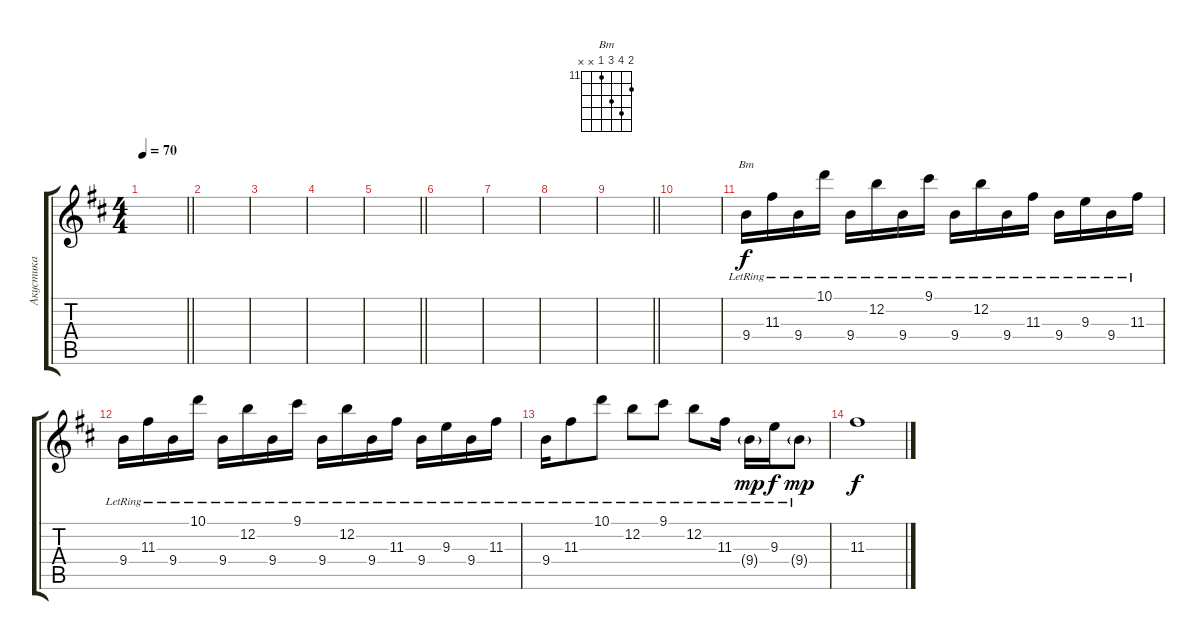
\track ("Акустика" "Акустика") {instrument electricguitarjazz}
\staff {score tabs}
\tuning (E4 B3 G3 D3 A2 D2) {hide}
\chord ("Bm" 12 14 13 11 x x) {firstfret 11}
\ts (4 4)
\tempo 70
\clef g2
\barLineRight lightlight
\ks bminor
|
|
|
|
\barLineRight lightlight
|
|
|
|
\barLineRight lightlight
|
|
9.4{lr}.16{ch "Bm"} 11.3{lr}.16 9.4{lr}.16 10.1{lr}.16 9.4{lr}.16 12.2{lr}.16 9.4{lr}.16 9.1{lr}.16 9.4{lr}.16 12.2{lr}.16 9.4{lr}.16 11.3{lr}.16 9.4{lr}.16 9.3{lr}.16 9.4{lr}.16 11.3{lr}.16 |
9.4{lr}.16 11.3{lr}.16 9.4{lr}.16 10.1{lr}.16 9.4{lr}.16 12.2{lr}.16 9.4{lr}.16 9.1{lr}.16 9.4{lr}.16 12.2{lr}.16 9.4{lr}.16 11.3{lr}.16 9.4{lr}.16 9.3{lr}.16 9.4{lr}.16 11.3{lr}.16 |
9.4{lr}.16 11.3{lr}.8 10.1{lr}.8 12.2{lr}.8 9.1{lr}.8 12.2{lr}.8 11.3{lr}.16 9.4{g lr}.16{dy mp} 9.3{lr}.16{dy f} 9.4{g lr}.8{dy mp} |
11.3.1{dy f}
